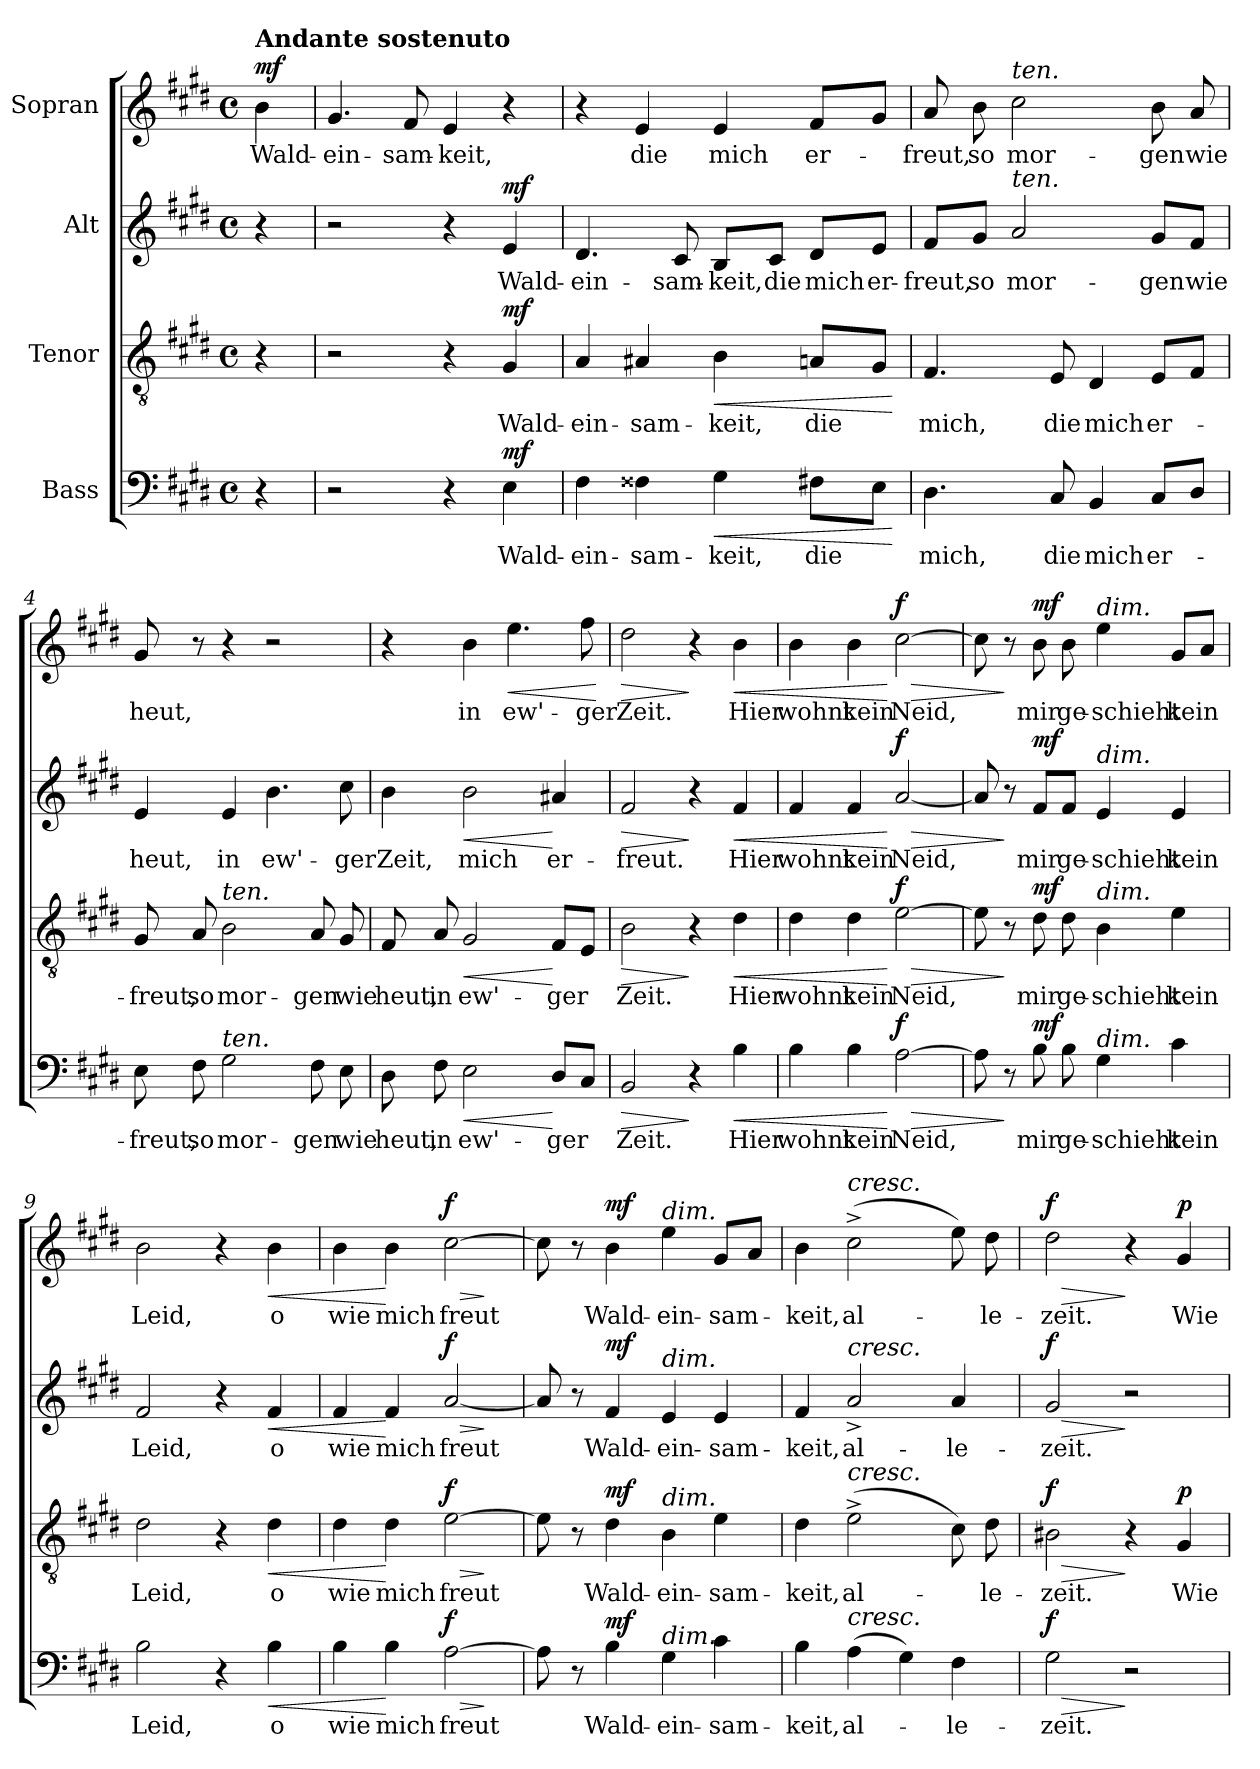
**kern	**text	**dynam	**kern	**text	**dynam	**kern	**text	**dynam	**kern	**text	**dynam
*part4	*part4	*part4	*part3	*part3	*part3	*part2	*part2	*part2	*part1	*part1	*part1
*staff4	*staff4	*staff4	*staff3	*staff3	*staff3	*staff2	*staff2	*staff2	*staff1	*staff1	*staff1
*I"Bass	*	*	*I"Tenor	*	*	*I"Alt	*	*	*I"Sopran	*	*
*clefF4	*	*	*clefGv2	*	*	*clefG2	*	*	*clefG2	*	*
*k[f#c#g#d#]	*	*	*k[f#c#g#d#]	*	*	*k[f#c#g#d#]	*	*	*k[f#c#g#d#]	*	*
*M4/4	*	*	*M4/4	*	*	*M4/4	*	*	*M4/4	*	*
*met(c)	*	*	*met(c)	*	*	*met(c)	*	*	*met(c)	*	*
*MM56	*	*	*MM56	*	*	*MM56	*	*	*MM56	*	*
=	=	=	=	=	=	=	=	=	=	=	=
!	!	!	!	!	!	!	!	!	!LO:TX:a:B:t=Andante sostenuto	!	!
!	!	!	!	!	!	!	!	!	!	!LO:LY:b	!LO:DY:a
4r	.	.	4r	.	.	4r	.	.	4b\	Wald-	mf
=1	=1	=1	=1	=1	=1	=1	=1	=1	=1	=1	=1
!	!	!	!	!	!	!	!	!	!	!LO:LY:b	!
2r	.	.	2r	.	.	2r	.	.	4.g#/	-ein-	.
!	!	!	!	!	!	!	!	!	!	!LO:LY:b	!
.	.	.	.	.	.	.	.	.	8f#/	-sam-	.
!	!	!	!	!	!	!	!	!	!	!LO:LY:b	!
4r	.	.	4r	.	.	4r	.	.	4e/	-keit,	.
!	!LO:LY:b	!LO:DY:a	!	!LO:LY:b	!LO:DY:a	!	!LO:LY:b	!LO:DY:a	!	!	!
4E\	Wald-	mf	4G#/	Wald-	mf	4e/	Wald-	mf	4r	.	.
=2	=2	=2	=2	=2	=2	=2	=2	=2	=2	=2	=2
!	!LO:LY:b	!	!	!LO:LY:b	!	!	!LO:LY:b	!	!	!	!
4F#\	-ein-	.	4A/	-ein-	.	4.d#/	-ein-	.	4r	.	.
!	!LO:LY:b	!	!	!LO:LY:b	!	!	!	!	!	!LO:LY:b	!
4F##X\	-sam-	.	4A#X/	-sam-	.	.	.	.	4e/	die	.
!	!	!	!	!	!	!	!LO:LY:b	!	!	!	!
.	.	.	.	.	.	8c#/	-sam-	.	.	.	.
!	!LO:LY:b	!LO:HP:b	!	!LO:LY:b	!LO:HP:b	!	!LO:LY:b	!	!	!LO:LY:b	!
4G#\	-keit,	<	4B\	-keit,	<	8B/L	-keit,	.	4e/	mich	.
!	!	!	!	!	!	!	!LO:LY:b	!	!	!	!
.	.	.	.	.	.	8c#/J	die	.	.	.	.
!	!LO:LY:b	!	!	!LO:LY:b	!	!	!LO:LY:b	!	!	!LO:LY:b	!
8F#X\L	die	.	8An/L	die	.	8d#/L	mich	.	8f#/L	er-	.
!	!	!	!	!	!	!	!LO:LY:b	!	!	!	!
8E\J	.	.	8G#/J	.	.	8e/J	er-	.	8g#/J	.	.
.	.	[	.	.	[	.	.	.	.	.	.
=3	=3	=3	=3	=3	=3	=3	=3	=3	=3	=3	=3
!	!LO:LY:b	!	!	!LO:LY:b	!	!	!LO:LY:b	!	!	!LO:LY:b	!
4.D#\	mich,	.	4.F#/	mich,	.	8f#/L	-freut,	.	8a/	-freut,	.
!	!	!	!	!	!	!	!LO:LY:b	!	!	!LO:LY:b	!
.	.	.	.	.	.	8g#/J	so	.	8b\	so	.
!	!	!	!	!	!	!	!	!	!LO:TX:a:i:t=ten.	!	!
!	!	!	!	!	!	!LO:TX:a:i:t=ten.	!	!	!	!	!
!	!	!	!	!	!	!	!LO:LY:b	!	!	!LO:LY:b	!
.	.	.	.	.	.	2a/	mor-	.	2cc#\	mor-	.
!	!LO:LY:b	!	!	!LO:LY:b	!	!	!	!	!	!	!
8C#/	die	.	8E/	die	.	.	.	.	.	.	.
!	!LO:LY:b	!	!	!LO:LY:b	!	!	!	!	!	!	!
4BB/	mich	.	4D#/	mich	.	.	.	.	.	.	.
!	!LO:LY:b	!	!	!LO:LY:b	!	!	!LO:LY:b	!	!	!LO:LY:b	!
8C#/L	er-	.	8E/L	er-	.	8g#/L	-gen	.	8b\	-gen	.
!	!	!	!	!	!	!	!LO:LY:b	!	!	!LO:LY:b	!
8D#/J	.	.	8F#/J	.	.	8f#/J	wie	.	8a/	wie	.
!!LO:LB:g=z
=4	=4	=4	=4	=4	=4	=4	=4	=4	=4	=4	=4
!	!LO:LY:b	!	!	!LO:LY:b	!	!	!LO:LY:b	!	!	!LO:LY:b	!
8E\	-freut,	.	8G#/	-freut,	.	4e/	heut,	.	8g#/	heut,	.
!	!LO:LY:b	!	!	!LO:LY:b	!	!	!	!	!	!	!
8F#\	so	.	8A/	so	.	.	.	.	8r	.	.
!	!	!	!LO:TX:a:i:t=ten.	!	!	!	!	!	!	!	!
!LO:TX:a:i:t=ten.	!	!	!	!	!	!	!	!	!	!	!
!	!LO:LY:b	!	!	!LO:LY:b	!	!	!LO:LY:b	!	!	!	!
2G#\	mor-	.	2B\	mor-	.	4e/	in	.	4r	.	.
!	!	!	!	!	!	!	!LO:LY:b	!	!	!	!
.	.	.	.	.	.	4.b\	ew'-	.	2r	.	.
!	!LO:LY:b	!	!	!LO:LY:b	!	!	!	!	!	!	!
8F#\	-gen	.	8A/	-gen	.	.	.	.	.	.	.
!	!LO:LY:b	!	!	!LO:LY:b	!	!	!LO:LY:b	!	!	!	!
8E\	wie	.	8G#/	wie	.	8cc#\	-ger	.	.	.	.
=5	=5	=5	=5	=5	=5	=5	=5	=5	=5	=5	=5
!	!LO:LY:b	!	!	!LO:LY:b	!	!	!LO:LY:b	!	!	!	!
8D#\	heut,	.	8F#/	heut,	.	4b\	Zeit,	.	4r	.	.
!	!LO:LY:b	!	!	!LO:LY:b	!	!	!	!	!	!	!
8F#\	in	.	8A/	in	.	.	.	.	.	.	.
!	!LO:LY:b	!LO:HP:b	!	!LO:LY:b	!LO:HP:b	!	!LO:LY:b	!LO:HP:b	!	!LO:LY:b	!
2E\	ew'-	<	2G#/	ew'-	<	2b\	mich	<	4b\	in	.
!	!	!	!	!	!	!	!	!	!	!LO:LY:b	!LO:HP:b
.	.	.	.	.	.	.	.	.	4.ee\	ew'-	<
!	!LO:LY:b	!	!	!LO:LY:b	!	!	!LO:LY:b	!	!	!	!
8D#/L	-ger	[	8F#/L	-ger	[	4a#X/	er-	[	.	.	.
!	!	!	!	!	!	!	!	!	!	!LO:LY:b	!
8C#/J	.	.	8E/J	.	.	.	.	.	8ff#\	-ger	.
.	.	.	.	.	.	.	.	.	.	.	[
=6	=6	=6	=6	=6	=6	=6	=6	=6	=6	=6	=6
!	!LO:LY:b	!LO:HP:b	!	!LO:LY:b	!LO:HP:b	!	!LO:LY:b	!LO:HP:b	!	!LO:LY:b	!LO:HP:b
2BB/	Zeit.	>	2B\	Zeit.	>	2f#/	-freut.	>	2dd#\	Zeit.	>
4r	.	]	4r	.	]	4r	.	]	4r	.	]
!	!LO:LY:b	!LO:HP:b	!	!LO:LY:b	!LO:HP:b	!	!LO:LY:b	!LO:HP:b	!	!LO:LY:b	!LO:HP:b
4B\	Hier	<	4d#\	Hier	<	4f#/	Hier	<	4b\	Hier	<
=7	=7	=7	=7	=7	=7	=7	=7	=7	=7	=7	=7
!	!LO:LY:b	!	!	!LO:LY:b	!	!	!LO:LY:b	!	!	!LO:LY:b	!
4B\	wohnt	.	4d#\	wohnt	.	4f#/	wohnt	.	4b\	wohnt	.
!	!LO:LY:b	!	!	!LO:LY:b	!	!	!LO:LY:b	!	!	!LO:LY:b	!
4B\	kein	.	4d#\	kein	.	4f#/	kein	.	4b\	kein	.
!	!LO:LY:b	!LO:HP:n=1:b	!	!LO:LY:b	!LO:HP:n=1:b	!	!LO:LY:b	!LO:HP:n=1:b	!	!LO:LY:b	!LO:HP:n=1:b
!	!	!LO:DY:n=1:a	!	!	!LO:DY:n=1:a	!	!	!LO:DY:n=1:a	!	!	!LO:DY:n=1:a
[2A\	Neid,	[ > f	[2e\	Neid,	[ > f	[2a/	Neid,	[ > f	[2cc#\	Neid,	[ > f
!!LO:LB:g=z
=8	=8	=8	=8	=8	=8	=8	=8	=8	=8	=8	=8
8A\]	.	.	8e\]	.	.	8a/]	.	.	8cc#\]	.	.
8r	.	]	8r	.	]	8r	.	]	8r	.	]
!	!LO:LY:b	!LO:DY:a	!	!LO:LY:b	!LO:DY:a	!	!LO:LY:b	!LO:DY:a	!	!LO:LY:b	!LO:DY:a
8B\	mir	mf	8d#\	mir	mf	8f#/L	mir	mf	8b\	mir	mf
!	!LO:LY:b	!	!	!LO:LY:b	!	!	!LO:LY:b	!	!	!LO:LY:b	!
8B\	ge-	.	8d#\	ge-	.	8f#/J	ge-	.	8b\	ge-	.
!	!	!	!	!	!	!	!	!	!LO:TX:a:i:t=dim.	!	!
!	!	!	!	!	!	!LO:TX:a:i:t=dim.	!	!	!	!	!
!	!	!	!LO:TX:a:i:t=dim.	!	!	!	!	!	!	!	!
!LO:TX:a:i:t=dim.	!	!	!	!	!	!	!	!	!	!	!
!	!LO:LY:b	!	!	!LO:LY:b	!	!	!LO:LY:b	!	!	!LO:LY:b	!
4G#\	-schieht	.	4B\	-schieht	.	4e/	-schieht	.	4ee\	-schieht	.
!	!LO:LY:b	!	!	!LO:LY:b	!	!	!LO:LY:b	!	!	!LO:LY:b	!
4c#\	kein	.	4e\	kein	.	4e/	kein	.	8g#/L	kein	.
.	.	.	.	.	.	.	.	.	8a/J	.	.
=9	=9	=9	=9	=9	=9	=9	=9	=9	=9	=9	=9
!	!LO:LY:b	!	!	!LO:LY:b	!	!	!LO:LY:b	!	!	!LO:LY:b	!
2B\	Leid,	.	2d#\	Leid,	.	2f#/	Leid,	.	2b\	Leid,	.
4r	.	.	4r	.	.	4r	.	.	4r	.	.
!	!LO:LY:b	!LO:HP:b	!	!LO:LY:b	!LO:HP:b	!	!LO:LY:b	!LO:HP:b	!	!LO:LY:b	!LO:HP:b
4B\	o	<	4d#\	o	<	4f#/	o	<	4b\	o	<
=10	=10	=10	=10	=10	=10	=10	=10	=10	=10	=10	=10
!	!LO:LY:b	!	!	!LO:LY:b	!	!	!LO:LY:b	!	!	!LO:LY:b	!
4B\	wie	.	4d#\	wie	.	4f#/	wie	.	4b\	wie	.
!	!LO:LY:b	!	!	!LO:LY:b	!	!	!LO:LY:b	!	!	!LO:LY:b	!
4B\	mich	[	4d#\	mich	[	4f#/	mich	[	4b\	mich	[
!	!LO:LY:b	!LO:HP:b	!	!LO:LY:b	!LO:HP:b	!	!LO:LY:b	!LO:HP:b	!	!LO:LY:b	!LO:HP:b
!	!	!LO:DY:n=1:a	!	!	!LO:DY:n=1:a	!	!	!LO:DY:n=1:a	!	!	!LO:DY:n=1:a
[2A\	freut	> f	[2e\	freut	> f	[2a/	freut	> f	[2cc#\	freut	> f
.	.	]	.	.	]	.	.	]	.	.	]
=11	=11	=11	=11	=11	=11	=11	=11	=11	=11	=11	=11
8A\]	.	.	8e\]	.	.	8a/]	.	.	8cc#\]	.	.
8r	.	.	8r	.	.	8r	.	.	8r	.	.
!	!LO:LY:b	!LO:DY:a	!	!LO:LY:b	!LO:DY:a	!	!LO:LY:b	!LO:DY:a	!	!LO:LY:b	!LO:DY:a
4B\	Wald-	mf	4d#\	Wald-	mf	4f#/	Wald-	mf	4b\	Wald-	mf
!	!	!	!	!	!	!	!	!	!LO:TX:a:i:t=dim.	!	!
!	!	!	!	!	!	!LO:TX:a:i:t=dim.	!	!	!	!	!
!	!	!	!LO:TX:a:i:t=dim.	!	!	!	!	!	!	!	!
!LO:TX:a:i:t=dim.	!	!	!	!	!	!	!	!	!	!	!
!	!LO:LY:b	!	!	!LO:LY:b	!	!	!LO:LY:b	!	!	!LO:LY:b	!
4G#\	-ein-	.	4B\	-ein-	.	4e/	-ein-	.	4ee\	-ein-	.
!	!LO:LY:b	!	!	!LO:LY:b	!	!	!LO:LY:b	!	!	!LO:LY:b	!
4c#\	-sam-	.	4e\	-sam-	.	4e/	-sam-	.	8g#/L	-sam-	.
.	.	.	.	.	.	.	.	.	8a/J	.	.
=12	=12	=12	=12	=12	=12	=12	=12	=12	=12	=12	=12
!	!LO:LY:b	!	!	!LO:LY:b	!	!	!LO:LY:b	!	!	!LO:LY:b	!
4B\	-keit,	.	4d#\	-keit,	.	4f#/	-keit,	.	4b\	-keit,	.
!	!	!	!	!	!	!	!	!	!LO:TX:a:i:t=cresc.	!	!
!	!	!	!	!	!	!LO:TX:a:i:t=cresc.	!	!	!	!	!
!	!	!	!LO:TX:a:i:t=cresc.	!	!	!	!	!	!	!	!
!LO:TX:a:i:t=cresc.	!	!	!	!	!	!	!	!	!	!	!
!	!LO:LY:b	!	!	!LO:LY:b	!	!	!LO:LY:b	!	!	!LO:LY:b	!
(4A\	al-	.	(2e^\	al-	.	2a^/	al-	.	(2cc#^\	al-	.
4G#\)	.	.	.	.	.	.	.	.	.	.	.
!	!LO:LY:b	!	!	!	!	!	!LO:LY:b	!	!	!	!
4F#\	-le-	.	8c#\)	.	.	4a/	-le-	.	8ee\)	.	.
!	!	!	!	!LO:LY:b	!	!	!	!	!	!LO:LY:b	!
.	.	.	8d#\	-le-	.	.	.	.	8dd#\	-le-	.
!!LO:PB:g=z
=13	=13	=13	=13	=13	=13	=13	=13	=13	=13	=13	=13
!	!LO:LY:b	!LO:HP:b	!	!LO:LY:b	!LO:HP:b	!	!LO:LY:b	!LO:HP:b	!	!LO:LY:b	!LO:HP:b
!	!	!LO:DY:n=1:a	!	!	!LO:DY:n=1:a	!	!	!LO:DY:n=1:a	!	!	!LO:DY:n=1:a
2G#\	-zeit.	> f	2B#X\	-zeit.	> f	2g#/	-zeit.	> f	2dd#\	-zeit.	> f
2r	.	]	4r	.	]	2r	.	]	4r	.	]
!	!	!	!	!LO:LY:b	!LO:DY:n=2:a	!	!	!	!	!LO:LY:b	!LO:DY:n=2:a
.	.	.	4G#/	Wie	p	.	.	.	4g#/	Wie	p
=	=	=	=	=	=	=	=	=	=	=	=
*-	*-	*-	*-	*-	*-	*-	*-	*-	*-	*-	*-
